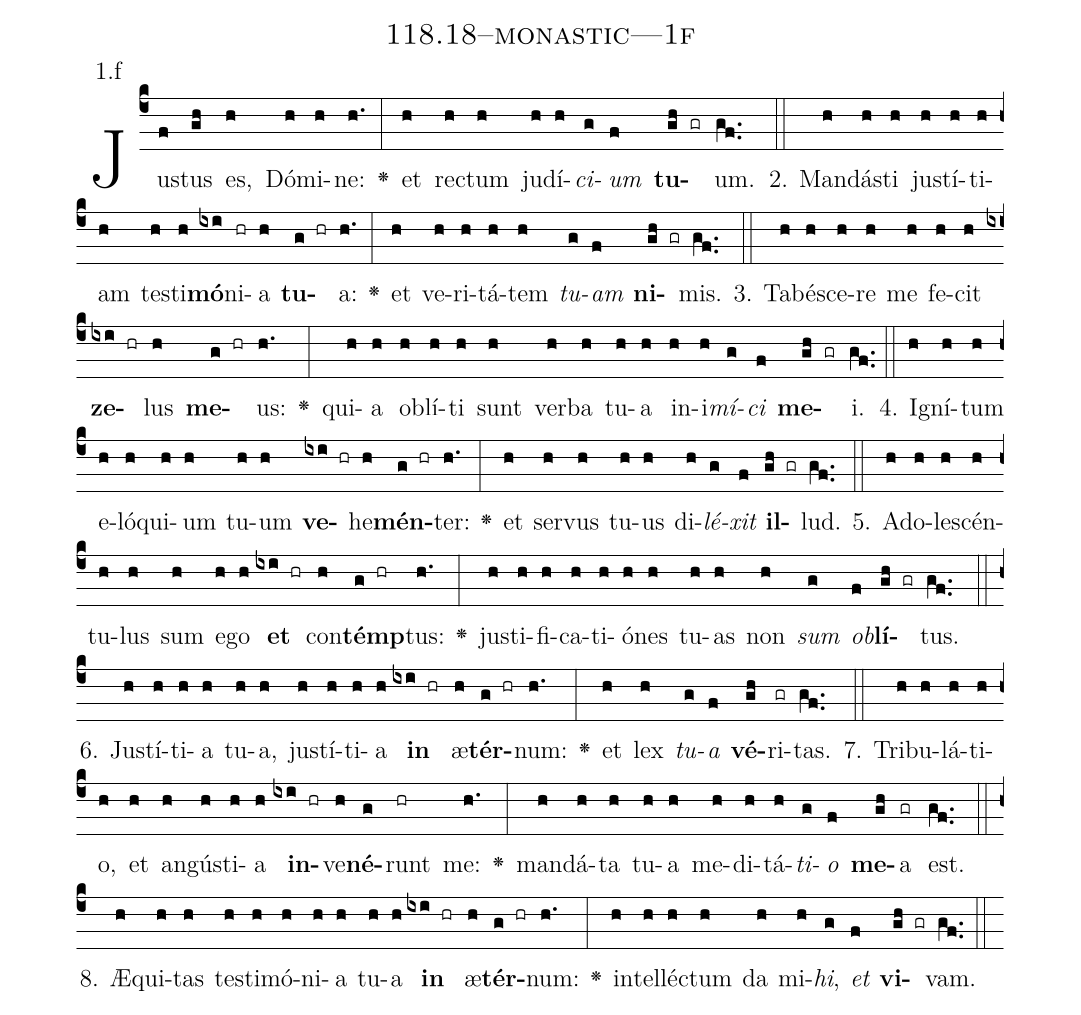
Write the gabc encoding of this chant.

name: 118.18--monastic---1f;
annotation: 1.f;
%%
(c4)Jus(f)tus(gh) es,(h) Dó(h)mi(h)ne:(h.) <v>\greheightstar</v>(:) et(h) rec(h)tum(h) ju(h)dí(h)<i>ci</i>(g)<i>um</i>(f) <b>tu</b>(gh gr)um.(gf..) (::)
2. Man(h)dás(h)ti(h) jus(h)tí(h)ti(h)am(h) tes(h)ti(h)<b>mó</b>(ixi)ni(hr)a(h) <b>tu</b>(g hr)a:(h.) <v>\greheightstar</v>(:) et(h) ve(h)ri(h)tá(h)tem(h) <i>tu</i>(g)<i>am</i>(f) <b>ni</b>(gh gr)mis.(gf..) (::)
3. Ta(h)bé(h)sce(h)re(h) me(h) fe(h)cit(h) <b>ze</b>(ixi hr)lus(h) <b>me</b>(g hr)us:(h.) <v>\greheightstar</v>(:) qui(h)a(h) ob(h)lí(h)ti(h) sunt(h) ver(h)ba(h) tu(h)a(h) in(h)i(h)<i>mí</i>(g)<i>ci</i>(f) <b>me</b>(gh gr)i.(gf..) (::)
4. I(h)gní(h)tum(h) e(h)ló(h)qui(h)um(h) tu(h)um(h) <b>ve</b>(ixi hr)he(h)<b>mén</b>(g hr)ter:(h.) <v>\greheightstar</v>(:) et(h) ser(h)vus(h) tu(h)us(h) di(h)<i>lé</i>(g)<i>xit</i>(f) <b>il</b>(gh gr)lud.(gf..) (::)
5. Ad(h)o(h)le(h)scén(h)tu(h)lus(h) sum(h) e(h)go(h) <b>et</b>(ixi hr) con(h)<b>témp</b>(g hr)tus:(h.) <v>\greheightstar</v>(:) jus(h)ti(h)fi(h)ca(h)ti(h)ó(h)nes(h) tu(h)as(h) non(h) <i>sum</i>(g) <i>ob</i>(f)<b>lí</b>(gh gr)tus.(gf..) (::)
6. Jus(h)tí(h)ti(h)a(h) tu(h)a,(h) jus(h)tí(h)ti(h)a(h) <b>in</b>(ixi hr) æ(h)<b>tér</b>(g hr)num:(h.) <v>\greheightstar</v>(:) et(h) lex(h) <i>tu</i>(g)<i>a</i>(f) <b>vé</b>(gh)ri(gr)tas.(gf..) (::)
7. Tri(h)bu(h)lá(h)ti(h)o,(h) et(h) an(h)gús(h)ti(h)a(h) <b>in</b>(ixi hr)ve(h)<b>né</b>(g)runt(hr) me:(h.) <v>\greheightstar</v>(:) man(h)dá(h)ta(h) tu(h)a(h) me(h)di(h)tá(h)<i>ti</i>(g)<i>o</i>(f) <b>me</b>(gh)a(gr) est.(gf..) (::)
8. Æ(h)qui(h)tas(h) tes(h)ti(h)mó(h)ni(h)a(h) tu(h)a(h) <b>in</b>(ixi hr) æ(h)<b>tér</b>(g hr)num:(h.) <v>\greheightstar</v>(:) in(h)tel(h)léc(h)tum(h) da(h) mi(h)<i>hi</i>,(g) <i>et</i>(f) <b>vi</b>(gh gr)vam.(gf..) (::)
